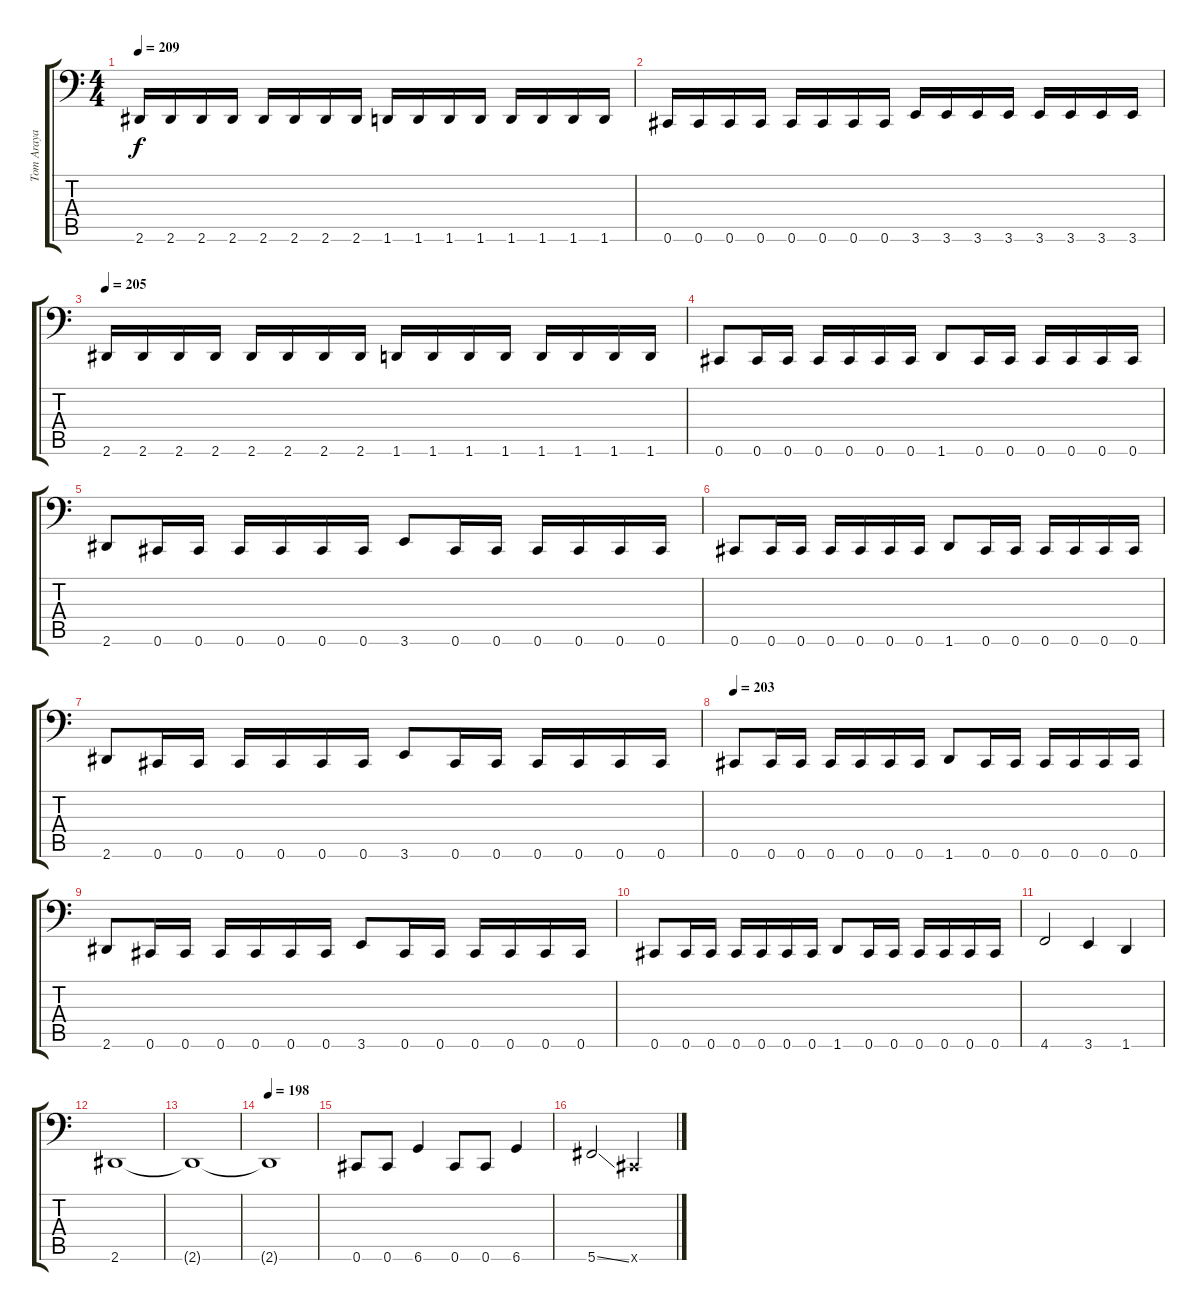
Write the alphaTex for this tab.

\track ("Tom Araya" "Tom Araya") {instrument electricbasspick}
\staff {score tabs}
\tuning (Db3 Ab2 E2 B1 Gb1 Db1) {hide}
\ts (4 4)
\tempo 209
\clef f4
\ks c
2.6.16{dy f} 2.6.16 2.6.16 2.6.16 2.6.16 2.6.16 2.6.16 2.6.16 1.6.16 1.6.16 1.6.16 1.6.16 1.6.16 1.6.16 1.6.16 1.6.16 |
0.6.16 0.6.16 0.6.16 0.6.16 0.6.16 0.6.16 0.6.16 0.6.16 3.6.16 3.6.16 3.6.16 3.6.16 3.6.16 3.6.16 3.6.16 3.6.16 |
\tempo 205
2.6.16 2.6.16 2.6.16 2.6.16 2.6.16 2.6.16 2.6.16 2.6.16 1.6.16 1.6.16 1.6.16 1.6.16 1.6.16 1.6.16 1.6.16 1.6.16 |
0.6.8 0.6.16 0.6.16 0.6.16 0.6.16 0.6.16 0.6.16 1.6.8 0.6.16 0.6.16 0.6.16 0.6.16 0.6.16 0.6.16 |
2.6.8 0.6.16 0.6.16 0.6.16 0.6.16 0.6.16 0.6.16 3.6.8 0.6.16 0.6.16 0.6.16 0.6.16 0.6.16 0.6.16 |
0.6.8 0.6.16 0.6.16 0.6.16 0.6.16 0.6.16 0.6.16 1.6.8 0.6.16 0.6.16 0.6.16 0.6.16 0.6.16 0.6.16 |
2.6.8 0.6.16 0.6.16 0.6.16 0.6.16 0.6.16 0.6.16 3.6.8 0.6.16 0.6.16 0.6.16 0.6.16 0.6.16 0.6.16 |
\tempo 203
0.6.8 0.6.16 0.6.16 0.6.16 0.6.16 0.6.16 0.6.16 1.6.8 0.6.16 0.6.16 0.6.16 0.6.16 0.6.16 0.6.16 |
2.6.8 0.6.16 0.6.16 0.6.16 0.6.16 0.6.16 0.6.16 3.6.8 0.6.16 0.6.16 0.6.16 0.6.16 0.6.16 0.6.16 |
0.6.8 0.6.16 0.6.16 0.6.16 0.6.16 0.6.16 0.6.16 1.6.8 0.6.16 0.6.16 0.6.16 0.6.16 0.6.16 0.6.16 |
4.6.2 3.6.4 1.6.4 |
2.6.1 |
2.6{t}.1 |
\tempo 198
2.6{t}.1 |
0.6.8 0.6.8 6.6.4 0.6.8 0.6.8 6.6.4 |
5.6{ss}.2 0.6{x}.2
